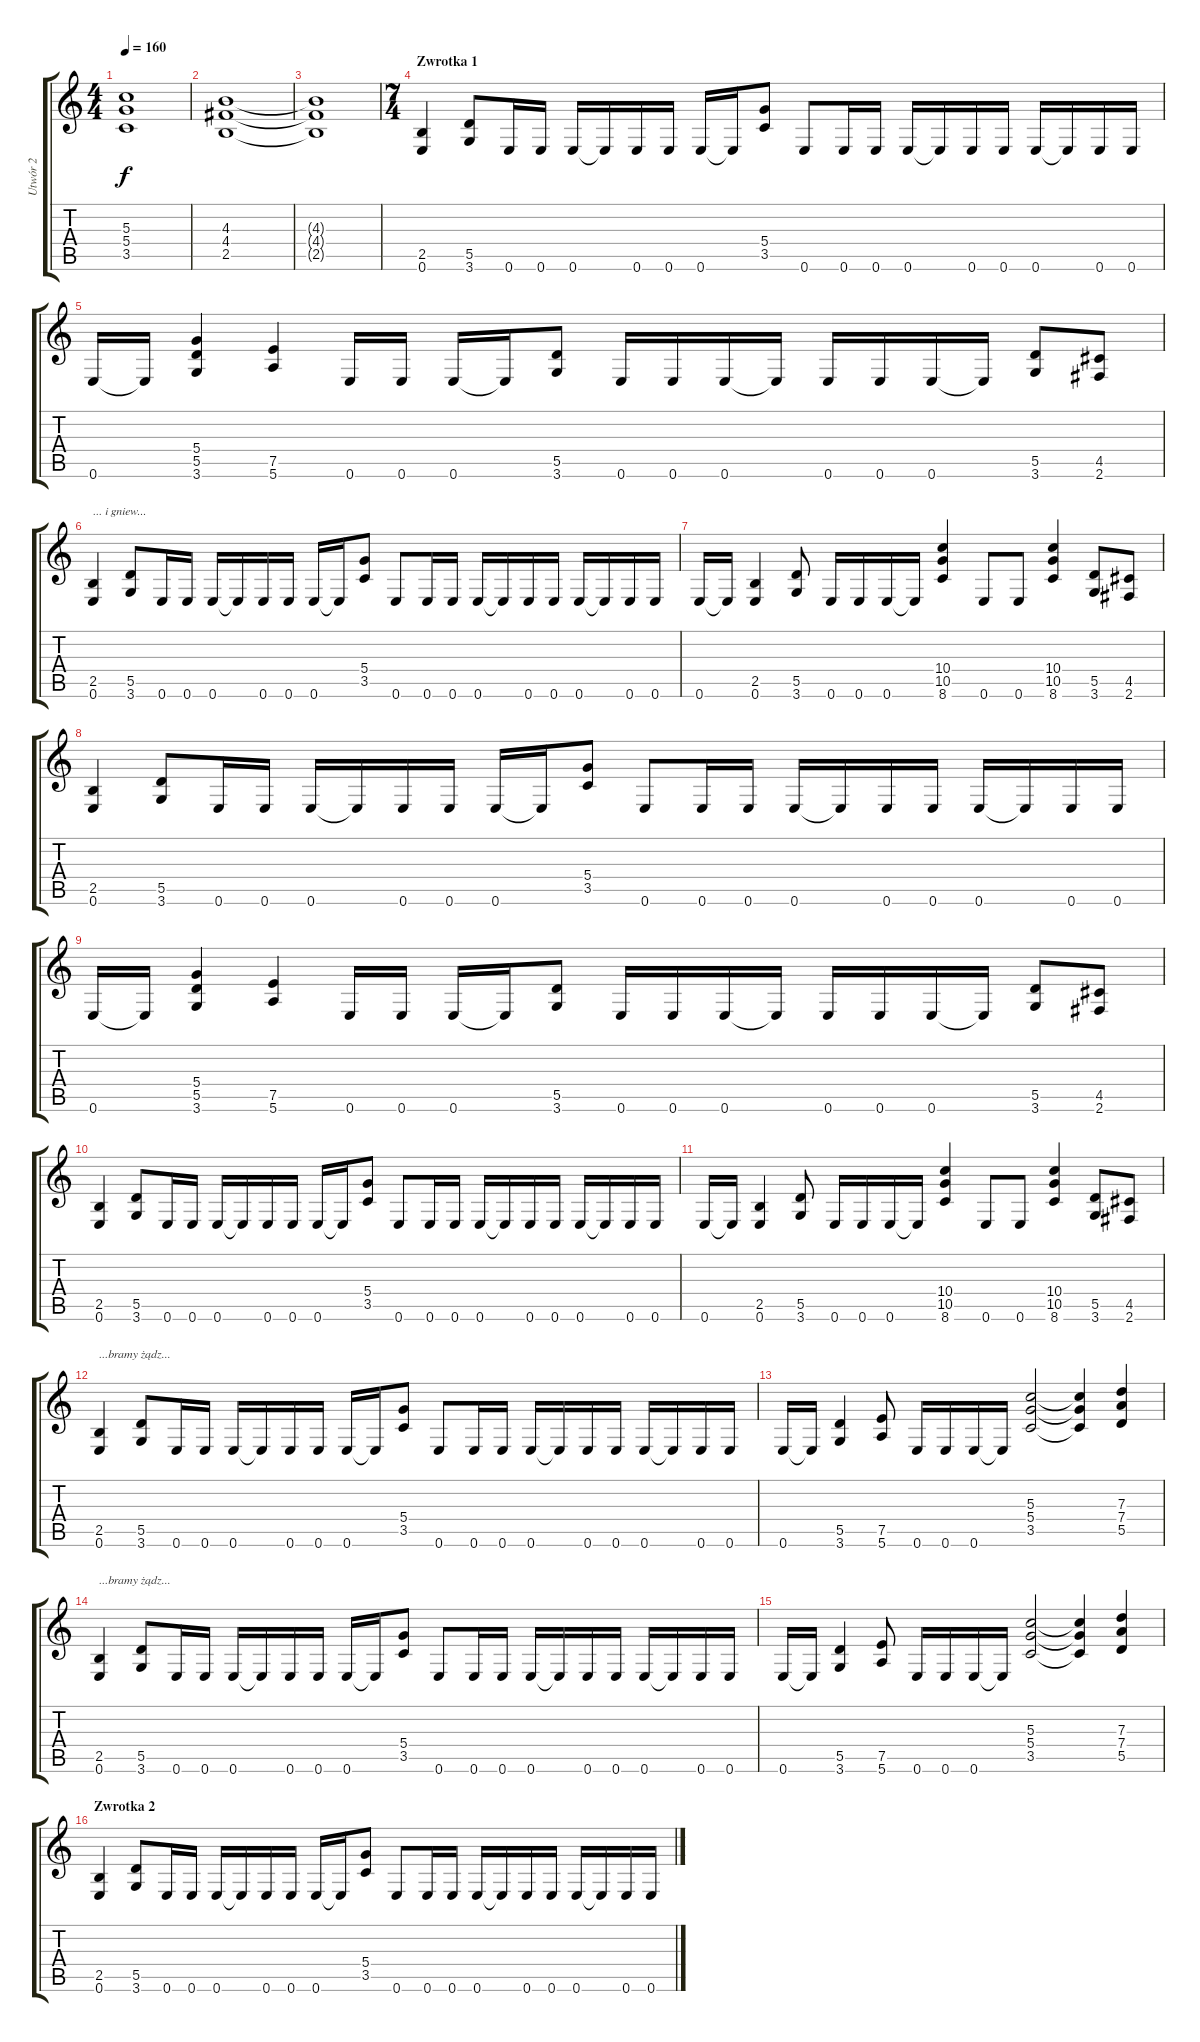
\track ("Utwór 2" "Utwór 2") {instrument distortionguitar}
\staff {score tabs}
\tuning (E4 B3 G3 D3 A2 E2) {hide}
\ts (4 4)
\tempo 160
\clef g2
\ks c
(5.3{t} 5.4{t} 3.5{t}).1{dy f} |
(4.3 4.4 2.5).1 |
(4.3{t} 4.4{t} 2.5{t}).1 |
\ts (7 4)
\section ("" "Zwrotka 1")
(2.5 0.6).4 (5.5 3.6).8 0.6.16 0.6.16 0.6.16 0.6{t}.16 0.6.16 0.6.16 0.6.16 0.6{t}.16 (5.4 3.5).8 0.6.8 0.6.16 0.6.16 0.6.16 0.6{t}.16 0.6.16 0.6.16 0.6.16 0.6{t}.16 0.6.16 0.6.16 |
0.6.16 0.6{t}.16 (5.4 5.5 3.6).4 (7.5 5.6).4 0.6.16 0.6.16 0.6.16 0.6{t}.16 (5.5 3.6).8 0.6.16 0.6.16 0.6.16 0.6{t}.16 0.6.16 0.6.16 0.6.16 0.6{t}.16 (5.5 3.6).8 (4.5 2.6).8 |
(2.5 0.6).4{txt "... i gniew..."} (5.5 3.6).8 0.6.16 0.6.16 0.6.16 0.6{t}.16 0.6.16 0.6.16 0.6.16 0.6{t}.16 (5.4 3.5).8 0.6.8 0.6.16 0.6.16 0.6.16 0.6{t}.16 0.6.16 0.6.16 0.6.16 0.6{t}.16 0.6.16 0.6.16 |
0.6.16 0.6{t}.16 (2.5 0.6).4 (5.5 3.6).8 0.6.16 0.6.16 0.6.16 0.6{t}.16 (10.4 10.5 8.6).4 0.6.8 0.6.8 (10.4 10.5 8.6).4 (5.5 3.6).8 (4.5 2.6).8 |
(2.5 0.6).4 (5.5 3.6).8 0.6.16 0.6.16 0.6.16 0.6{t}.16 0.6.16 0.6.16 0.6.16 0.6{t}.16 (5.4 3.5).8 0.6.8 0.6.16 0.6.16 0.6.16 0.6{t}.16 0.6.16 0.6.16 0.6.16 0.6{t}.16 0.6.16 0.6.16 |
0.6.16 0.6{t}.16 (5.4 5.5 3.6).4 (7.5 5.6).4 0.6.16 0.6.16 0.6.16 0.6{t}.16 (5.5 3.6).8 0.6.16 0.6.16 0.6.16 0.6{t}.16 0.6.16 0.6.16 0.6.16 0.6{t}.16 (5.5 3.6).8 (4.5 2.6).8 |
(2.5 0.6).4 (5.5 3.6).8 0.6.16 0.6.16 0.6.16 0.6{t}.16 0.6.16 0.6.16 0.6.16 0.6{t}.16 (5.4 3.5).8 0.6.8 0.6.16 0.6.16 0.6.16 0.6{t}.16 0.6.16 0.6.16 0.6.16 0.6{t}.16 0.6.16 0.6.16 |
0.6.16 0.6{t}.16 (2.5 0.6).4 (5.5 3.6).8 0.6.16 0.6.16 0.6.16 0.6{t}.16 (10.4 10.5 8.6).4 0.6.8 0.6.8 (10.4 10.5 8.6).4 (5.5 3.6).8 (4.5 2.6).8 |
(2.5 0.6).4{txt "...bramy żądz..."} (5.5 3.6).8 0.6.16 0.6.16 0.6.16 0.6{t}.16 0.6.16 0.6.16 0.6.16 0.6{t}.16 (5.4 3.5).8 0.6.8 0.6.16 0.6.16 0.6.16 0.6{t}.16 0.6.16 0.6.16 0.6.16 0.6{t}.16 0.6.16 0.6.16 |
0.6.16 0.6{t}.16 (5.5 3.6).4 (7.5 5.6).8 0.6.16 0.6.16 0.6.16 0.6{t}.16 (5.3 5.4 3.5).2 (5.3{t} 5.4{t} 3.5{t}).4 (7.3 7.4 5.5).4 |
(2.5 0.6).4{txt "...bramy żądz..."} (5.5 3.6).8 0.6.16 0.6.16 0.6.16 0.6{t}.16 0.6.16 0.6.16 0.6.16 0.6{t}.16 (5.4 3.5).8 0.6.8 0.6.16 0.6.16 0.6.16 0.6{t}.16 0.6.16 0.6.16 0.6.16 0.6{t}.16 0.6.16 0.6.16 |
0.6.16 0.6{t}.16 (5.5 3.6).4 (7.5 5.6).8 0.6.16 0.6.16 0.6.16 0.6{t}.16 (5.3 5.4 3.5).2 (5.3{t} 5.4{t} 3.5{t}).4 (7.3 7.4 5.5).4 |
\section ("" "Zwrotka 2")
(2.5 0.6).4 (5.5 3.6).8 0.6.16 0.6.16 0.6.16 0.6{t}.16 0.6.16 0.6.16 0.6.16 0.6{t}.16 (5.4 3.5).8 0.6.8 0.6.16 0.6.16 0.6.16 0.6{t}.16 0.6.16 0.6.16 0.6.16 0.6{t}.16 0.6.16 0.6.16
